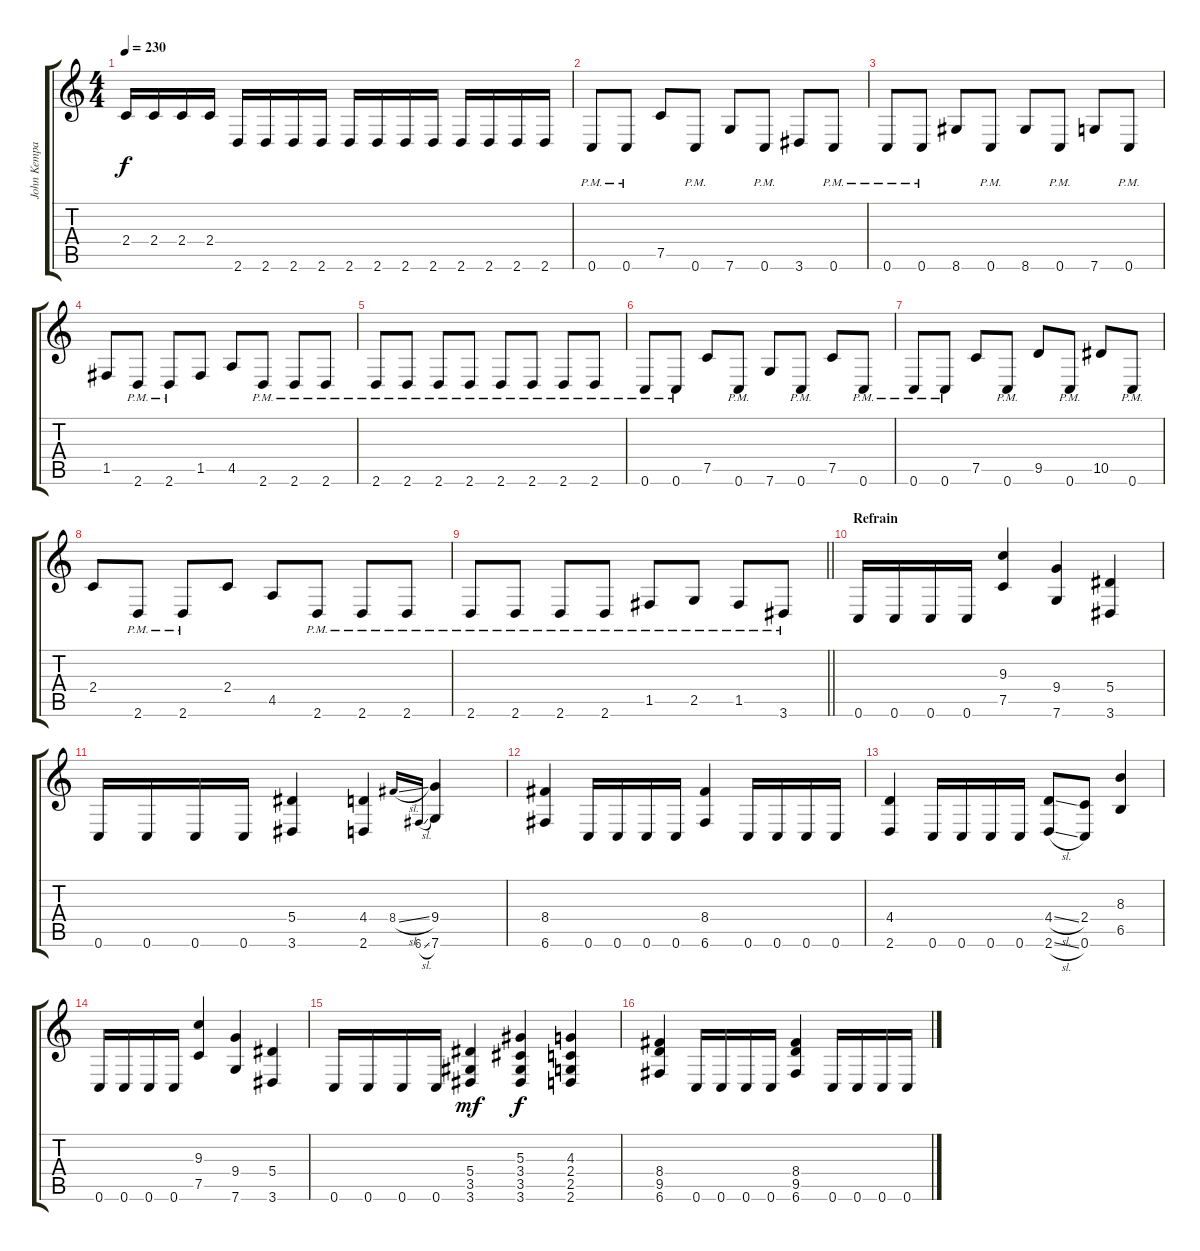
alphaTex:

\track ("John Kempainen" "John Kempa") {instrument overdrivenguitar}
\staff {score tabs}
\tuning (C4 G3 Eb3 Bb2 F2 C2) {hide}
\ts (4 4)
\tempo 230
\clef g2
\ks c
2.4.16{dy f} 2.4.16 2.4.16 2.4.16 2.6.16 2.6.16 2.6.16 2.6.16 2.6.16 2.6.16 2.6.16 2.6.16 2.6.16 2.6.16 2.6.16 2.6.16 |
0.6{pm}.8 0.6{pm}.8 7.5.8 0.6{pm}.8 7.6.8 0.6{pm}.8 3.6.8 0.6{pm}.8 |
0.6{pm}.8 0.6{pm}.8 8.6.8 0.6{pm}.8 8.6.8 0.6{pm}.8 7.6.8 0.6{pm}.8 |
1.5.8 2.6{pm}.8 2.6{pm}.8 1.5.8 4.5.8 2.6{pm}.8 2.6{pm}.8 2.6{pm}.8 |
2.6{pm}.8 2.6{pm}.8 2.6{pm}.8 2.6{pm}.8 2.6{pm}.8 2.6{pm}.8 2.6{pm}.8 2.6{pm}.8 |
0.6{pm}.8 0.6{pm}.8 7.5.8 0.6{pm}.8 7.6.8 0.6{pm}.8 7.5.8 0.6{pm}.8 |
0.6{pm}.8 0.6{pm}.8 7.5.8 0.6{pm}.8 9.5.8 0.6{pm}.8 10.5.8 0.6{pm}.8 |
2.4.8 2.6{pm}.8 2.6{pm}.8 2.4.8 4.5.8 2.6{pm}.8 2.6{pm}.8 2.6{pm}.8 |
\barLineRight lightlight
2.6{pm}.8 2.6{pm}.8 2.6{pm}.8 2.6{pm}.8 1.5{pm}.8 2.5{pm}.8 1.5{pm}.8 3.6{pm}.8 |
\section ("" "Refrain")
0.6.16 0.6.16 0.6.16 0.6.16 (9.3 7.5).4 (9.4 7.6).4 (5.4 3.6).4 |
0.6.16 0.6.16 0.6.16 0.6.16 (5.4 3.6).4 (4.4 2.6).4 8.4{sl}.16{gr onbeat} 6.6{sl}.16{gr onbeat} (9.4 7.6).4 |
(8.4 6.6).4 0.6.16 0.6.16 0.6.16 0.6.16 (8.4 6.6).4 0.6.16 0.6.16 0.6.16 0.6.16 |
(4.4 2.6).4 0.6.16 0.6.16 0.6.16 0.6.16 (4.4{sl} 2.6{sl}).8 (2.4 0.6).8 (8.3 6.5).4 |
0.6.16 0.6.16 0.6.16 0.6.16 (9.3 7.5).4 (9.4 7.6).4 (5.4 3.6).4 |
0.6.16 0.6.16 0.6.16 0.6.16 (5.4 3.5 3.6).4{dy mf} (5.3 3.4 3.5 3.6).4{dy f} (4.3 2.4 2.5 2.6).4 |
(8.4 9.5 6.6).4 0.6.16 0.6.16 0.6.16 0.6.16 (8.4 9.5 6.6).4 0.6.16 0.6.16 0.6.16 0.6.16
